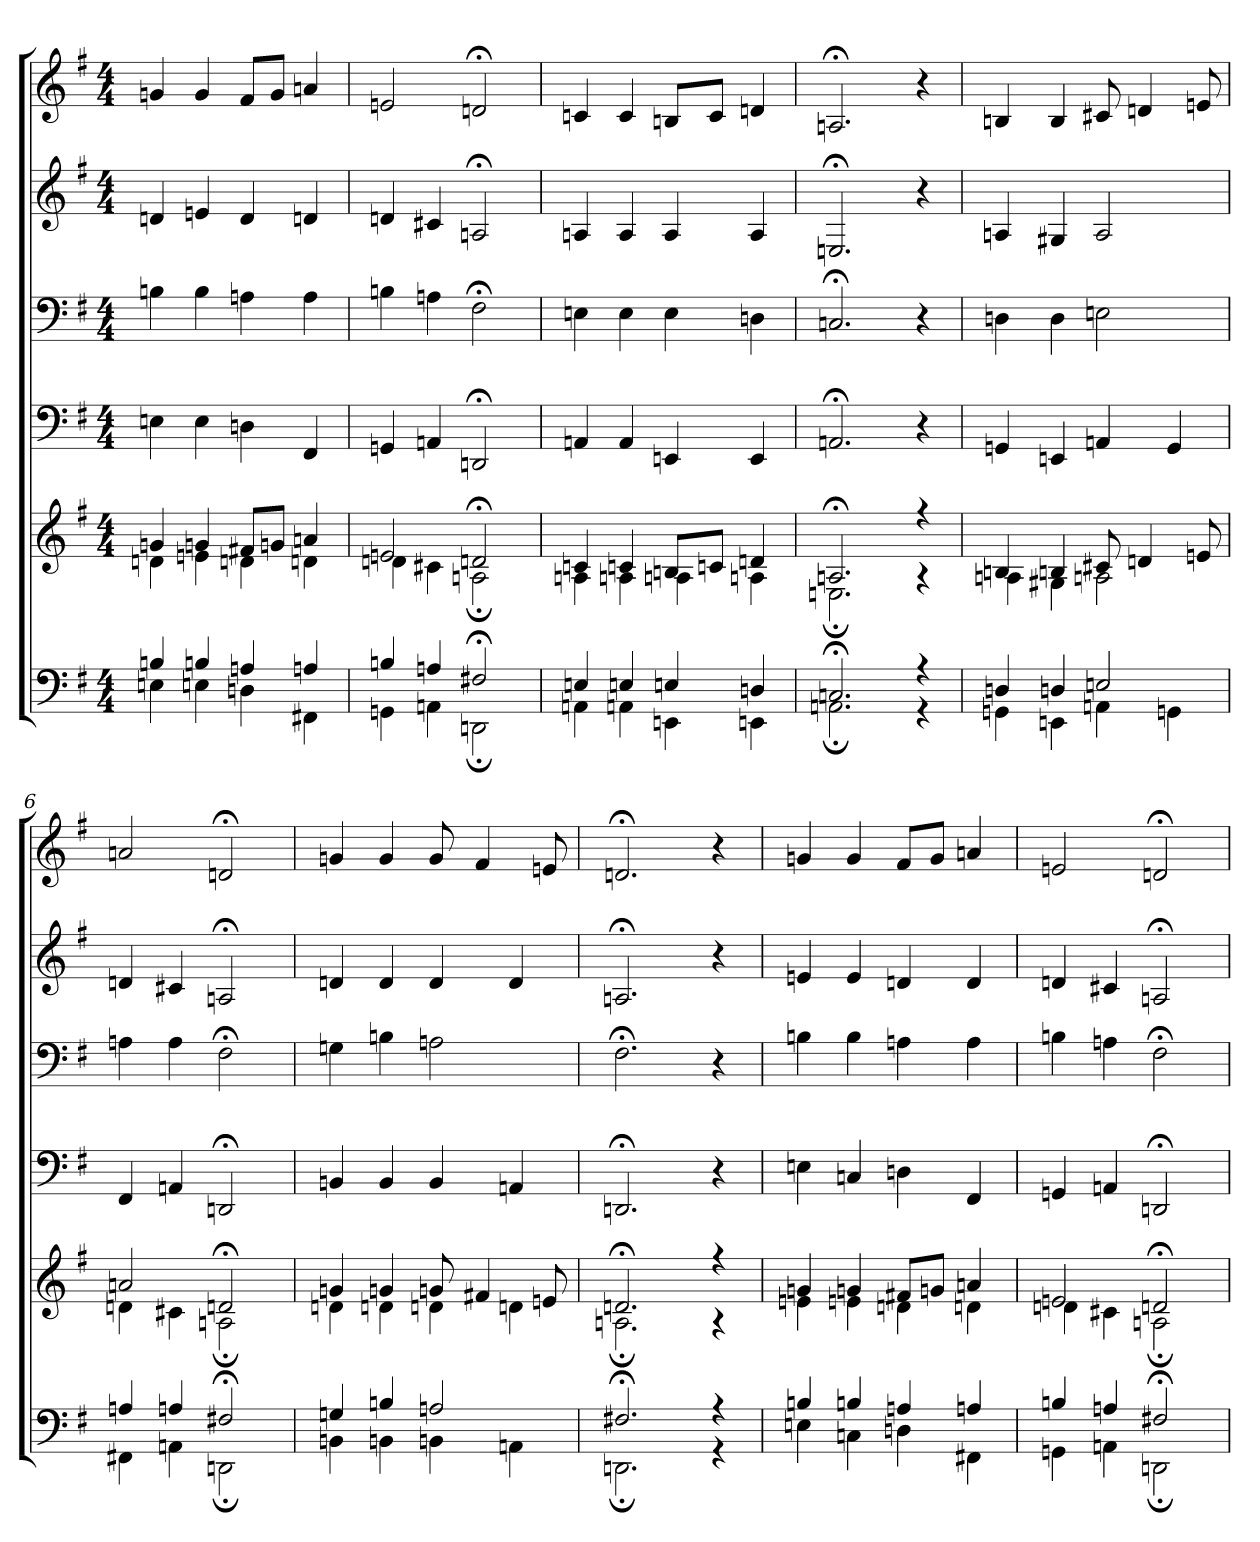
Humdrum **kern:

**kern	**kern	**kern	**kern	**kern	**kern
*part6	*part5	*part4	*part3	*part2	*part1
*staff6	*staff5	*staff4	*staff3	*staff2	*staff1
*clefF4	*clefG2	*clefF4	*clefF4	*clefG2	*clefG2
*k[f#]	*k[f#]	*k[f#]	*k[f#]	*k[f#]	*k[f#]
*M4/4	*M4/4	*M4/4	*M4/4	*M4/4	*M4/4
=1	=1	=1	=1	=1	=1
*^	*^	*	*	*	*
4Bn/	4En\	4gn/	4dn\	4En\	4Bn\	4dn/	4gn/
4Bn/	4En\	4gn/	4en\	4E\	4B\	4en/	4g/
4An/	4Dn\	8f#X/L	4dn\	4Dn\	4An\	4d/	8f#/L
.	.	8gn/J	.	.	.	.	8g/J
4An/	4FF#X\	4an/	4dn\	4FF#/	4A\	4dn/	4an/
=2	=2	=2	=2	=2	=2	=2	=2
4Bn/	4GGn\	2en/	4dn\	4GGn/	4Bn\	4dn/	2en/
4An/	4AAn\	.	4c#X\	4AAn/	4An\	4c#X/	.
2F#X;/	2DDn;\	2dn;/	2An;\	2DDn;/	2F#;\	2An;/	2dn;/
=3	=3	=3	=3	=3	=3	=3	=3
4En/	4AAn\	4cn/	4An\	4AAn/	4En\	4An/	4cn/
4En/	4AAn\	4cn/	4An\	4AA/	4E\	4A/	4c/
4En/	4EEn\	8Bn/L	4An\	4EEn/	4E\	4A/	8Bn/L
.	.	8cn/J	.	.	.	.	8c/J
4Dn/	4EEn\	4dn/	4An\	4EE/	4Dn\	4A/	4dn/
=4	=4	=4	=4	=4	=4	=4	=4
2.Cn;/	2.AAn;\	2.An;/	2.En;\	2.AAn;/	2.Cn;/	2.En;/	2.An;/
4r	4r	4r	4r	4r	4r	4r	4r
!!LO:PB:g=z
=5	=5	=5	=5	=5	=5	=5	=5
4Dn/	4GGn\	4Bn/	4An\	4GGn/	4Dn\	4An/	4Bn/
4Dn/	4EEn\	4Bn/	4G#X\	4EEn/	4D\	4G#X/	4B/
2En/	4AAn\	8c#X/	2An\	4AAn/	2En\	2A/	8c#X/
.	.	4dn/	.	.	.	.	4dn/
.	4GGn\	.	.	4GG/	.	.	.
.	.	8en/	.	.	.	.	8en/
=6	=6	=6	=6	=6	=6	=6	=6
4An/	4FF#X\	2an/	4dn\	4FF#/	4An\	4dn/	2an/
4An/	4AAn\	.	4c#X\	4AAn/	4A\	4c#X/	.
2F#X;/	2DDn;\	2dn;/	2An;\	2DDn;/	2F#;\	2An;/	2dn;/
=7	=7	=7	=7	=7	=7	=7	=7
4Gn/	4BBn\	4gn/	4dn\	4BBn/	4Gn\	4dn/	4gn/
4Bn/	4BBn\	4gn/	4dn\	4BB/	4Bn\	4d/	4g/
2An/	4BBn\	8gn/	4dn\	4BB/	2An\	4d/	8g/
.	.	4f#X/	.	.	.	.	4f#/
.	4AAn\	.	4dn\	4AAn/	.	4d/	.
.	.	8en/	.	.	.	.	8en/
=8	=8	=8	=8	=8	=8	=8	=8
2.F#X;/	2.DDn;\	2.dn;/	2.An;\	2.DDn;/	2.F#;\	2.An;/	2.dn;/
4r	4r	4r	4r	4r	4r	4r	4r
=9	=9	=9	=9	=9	=9	=9	=9
4Bn/	4En\	4gn/	4en\	4En\	4Bn\	4en/	4gn/
4Bn/	4Cn\	4gn/	4en\	4Cn/	4B\	4e/	4g/
4An/	4Dn\	8f#X/L	4dn\	4Dn\	4An\	4dn/	8f#/L
.	.	8gn/J	.	.	.	.	8g/J
4An/	4FF#X\	4an/	4dn\	4FF#/	4A\	4d/	4an/
!!LO:LB:g=z
=10	=10	=10	=10	=10	=10	=10	=10
4Bn/	4GGn\	2en/	4dn\	4GGn/	4Bn\	4dn/	2en/
4An/	4AAn\	.	4c#X\	4AAn/	4An\	4c#X/	.
2F#X;/	2DDn;\	2dn;/	2An;\	2DDn;/	2F#;\	2An;/	2dn;/
*v	*v	*	*	*	*	*	*
*	*v	*v	*	*	*	*
=	=	=	=	=	=
*-	*-	*-	*-	*-	*-
